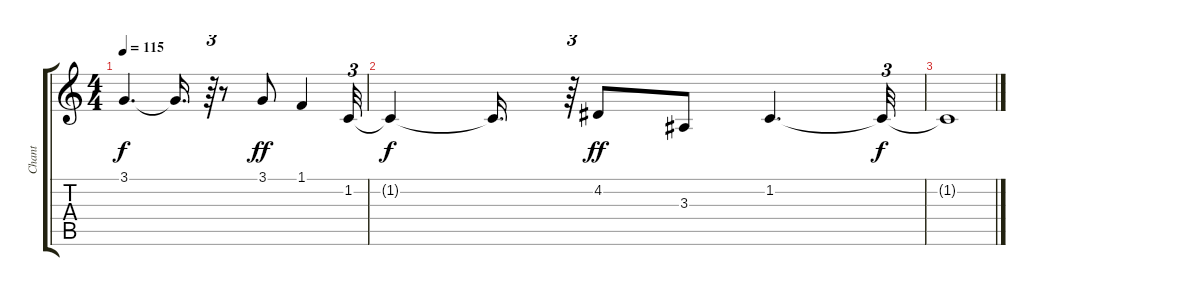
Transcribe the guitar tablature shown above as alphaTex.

\track ("Chant" "Chant") {instrument violin}
\staff {score tabs}
\tuning (E4 B3 G3 D3 A2 E2) {hide}
\ts (4 4)
\tempo 115
\clef g2
\ks c
3.1{t}.4{d dy f} 3.1{t}.16{d} r.64{tu (3 2)} r.8 3.1.8{dy ff} 1.1.4 1.2.32{tu (3 2)} |
1.2{t}.4{dy f} 1.2{t}.16{d} r.64{tu (3 2)} 4.2.8{dy ff} 3.3.8 1.2.4{d} 1.2{t}.32{tu (3 2) dy f} |
1.2{t}.1
